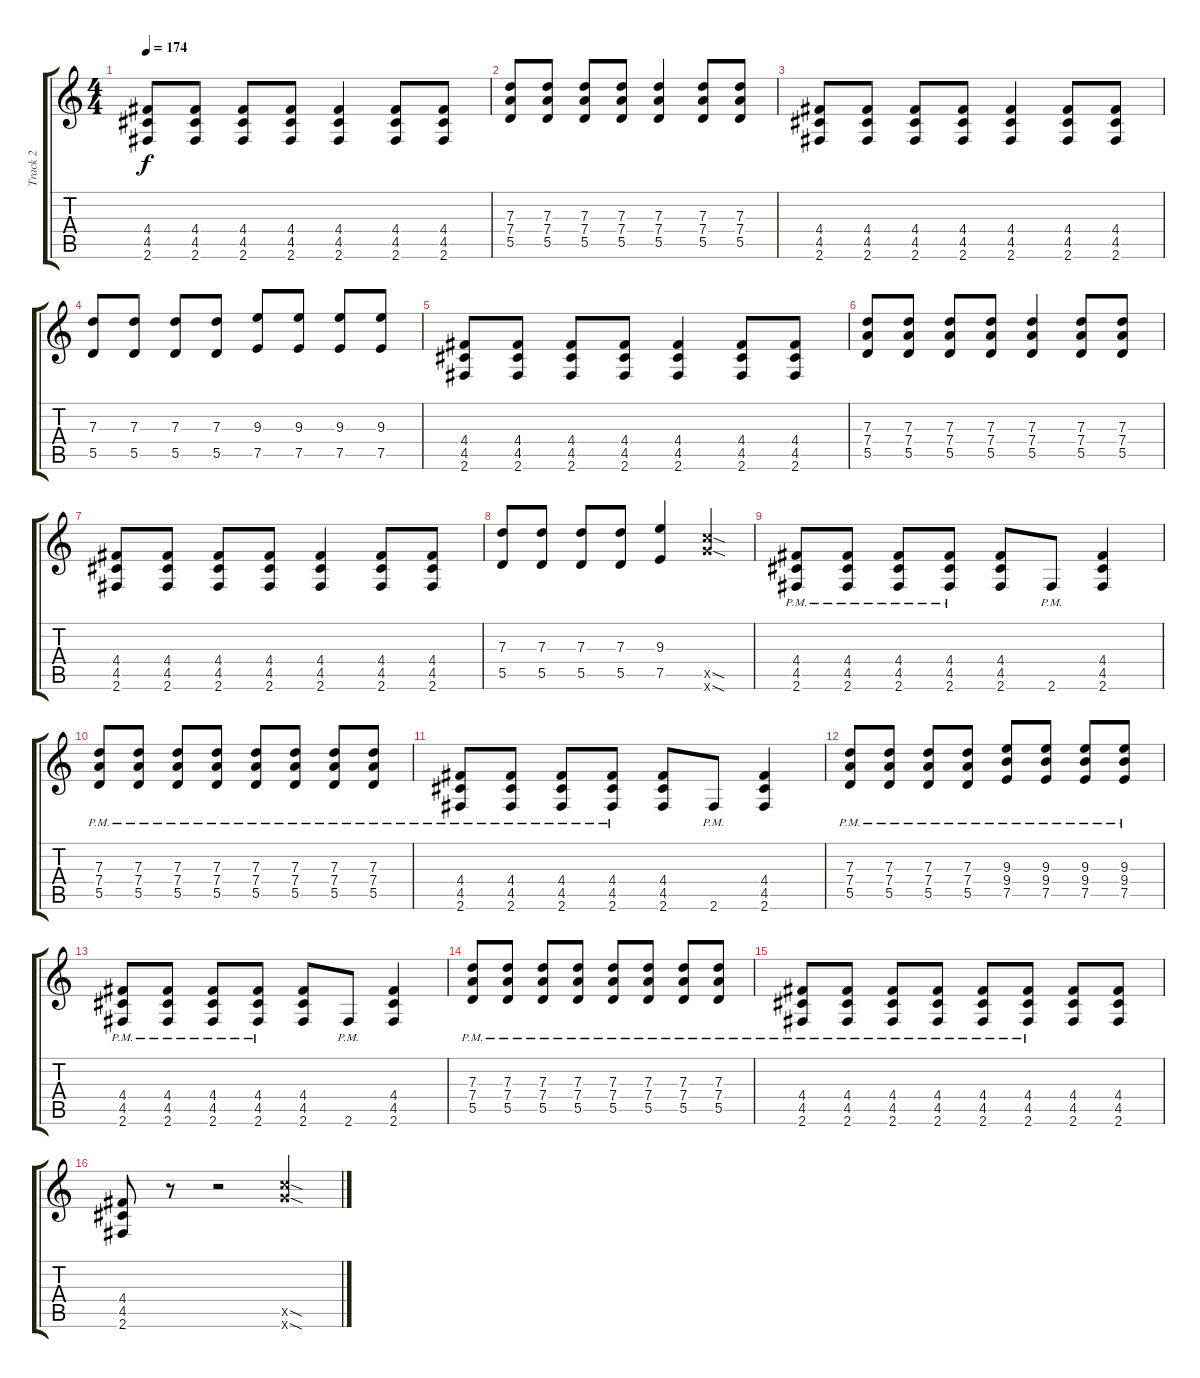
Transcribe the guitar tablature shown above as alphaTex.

\track ("Track 2" "Track 2") {instrument overdrivenguitar}
\staff {score tabs}
\tuning (E4 B3 G3 D3 A2 E2) {hide}
\ts (4 4)
\tempo 174
\clef g2
\ks c
(4.4 4.5 2.6).8{dy f} (4.4 4.5 2.6).8 (4.4 4.5 2.6).8 (4.4 4.5 2.6).8 (4.4 4.5 2.6).4 (4.4 4.5 2.6).8 (4.4 4.5 2.6).8 |
(7.3 7.4 5.5).8 (7.3 7.4 5.5).8 (7.3 7.4 5.5).8 (7.3 7.4 5.5).8 (7.3 7.4 5.5).4 (7.3 7.4 5.5).8 (7.3 7.4 5.5).8 |
(4.4 4.5 2.6).8 (4.4 4.5 2.6).8 (4.4 4.5 2.6).8 (4.4 4.5 2.6).8 (4.4 4.5 2.6).4 (4.4 4.5 2.6).8 (4.4 4.5 2.6).8 |
(7.3 5.5).8 (7.3 5.5).8 (7.3 5.5).8 (7.3 5.5).8 (9.3 7.5).8 (9.3 7.5).8 (9.3 7.5).8 (9.3 7.5).8 |
(4.4 4.5 2.6).8 (4.4 4.5 2.6).8 (4.4 4.5 2.6).8 (4.4 4.5 2.6).8 (4.4 4.5 2.6).4 (4.4 4.5 2.6).8 (4.4 4.5 2.6).8 |
(7.3 7.4 5.5).8 (7.3 7.4 5.5).8 (7.3 7.4 5.5).8 (7.3 7.4 5.5).8 (7.3 7.4 5.5).4 (7.3 7.4 5.5).8 (7.3 7.4 5.5).8 |
(4.4 4.5 2.6).8 (4.4 4.5 2.6).8 (4.4 4.5 2.6).8 (4.4 4.5 2.6).8 (4.4 4.5 2.6).4 (4.4 4.5 2.6).8 (4.4 4.5 2.6).8 |
(7.3 5.5).8 (7.3 5.5).8 (7.3 5.5).8 (7.3 5.5).8 (9.3 7.5).4 (15.5{sod x} 15.6{sod x}).4 |
(4.4{pm} 4.5{pm} 2.6{pm}).8 (4.4{pm} 4.5{pm} 2.6{pm}).8 (4.4{pm} 4.5{pm} 2.6{pm}).8 (4.4{pm} 4.5{pm} 2.6{pm}).8 (4.4 4.5 2.6).8 2.6{pm}.8 (4.4 4.5 2.6).4 |
(7.3{pm} 7.4{pm} 5.5{pm}).8 (7.3{pm} 7.4{pm} 5.5{pm}).8 (7.3{pm} 7.4{pm} 5.5{pm}).8 (7.3{pm} 7.4{pm} 5.5{pm}).8 (7.3{pm} 7.4{pm} 5.5{pm}).8 (7.3{pm} 7.4{pm} 5.5{pm}).8 (7.3{pm} 7.4{pm} 5.5{pm}).8 (7.3{pm} 7.4{pm} 5.5{pm}).8 |
(4.4{pm} 4.5{pm} 2.6{pm}).8 (4.4{pm} 4.5{pm} 2.6{pm}).8 (4.4{pm} 4.5{pm} 2.6{pm}).8 (4.4{pm} 4.5{pm} 2.6{pm}).8 (4.4 4.5 2.6).8 2.6{pm}.8 (4.4 4.5 2.6).4 |
(7.3{pm} 7.4{pm} 5.5{pm}).8 (7.3{pm} 7.4{pm} 5.5{pm}).8 (7.3{pm} 7.4{pm} 5.5{pm}).8 (7.3{pm} 7.4{pm} 5.5{pm}).8 (9.3{pm} 9.4{pm} 7.5{pm}).8 (9.3{pm} 9.4{pm} 7.5{pm}).8 (9.3{pm} 9.4{pm} 7.5{pm}).8 (9.3{pm} 9.4{pm} 7.5{pm}).8 |
(4.4{pm} 4.5{pm} 2.6{pm}).8 (4.4{pm} 4.5{pm} 2.6{pm}).8 (4.4{pm} 4.5{pm} 2.6{pm}).8 (4.4{pm} 4.5{pm} 2.6{pm}).8 (4.4 4.5 2.6).8 2.6{pm}.8 (4.4 4.5 2.6).4 |
(7.3{pm} 7.4{pm} 5.5{pm}).8 (7.3{pm} 7.4{pm} 5.5{pm}).8 (7.3{pm} 7.4{pm} 5.5{pm}).8 (7.3{pm} 7.4{pm} 5.5{pm}).8 (7.3{pm} 7.4{pm} 5.5{pm}).8 (7.3{pm} 7.4{pm} 5.5{pm}).8 (7.3{pm} 7.4{pm} 5.5{pm}).8 (7.3{pm} 7.4{pm} 5.5{pm}).8 |
(4.4{pm} 4.5{pm} 2.6{pm}).8 (4.4{pm} 4.5{pm} 2.6{pm}).8 (4.4 4.5{pm} 2.6{pm}).8 (4.4 4.5{pm} 2.6{pm}).8 (4.4 4.5 2.6{pm}).8 (4.4 4.5 2.6{pm}).8 (4.4 4.5 2.6).8 (4.4 4.5 2.6).8 |
(4.4 4.5 2.6).8 r.8 r.2 (15.5{sod x} 15.6{sod x}).4
